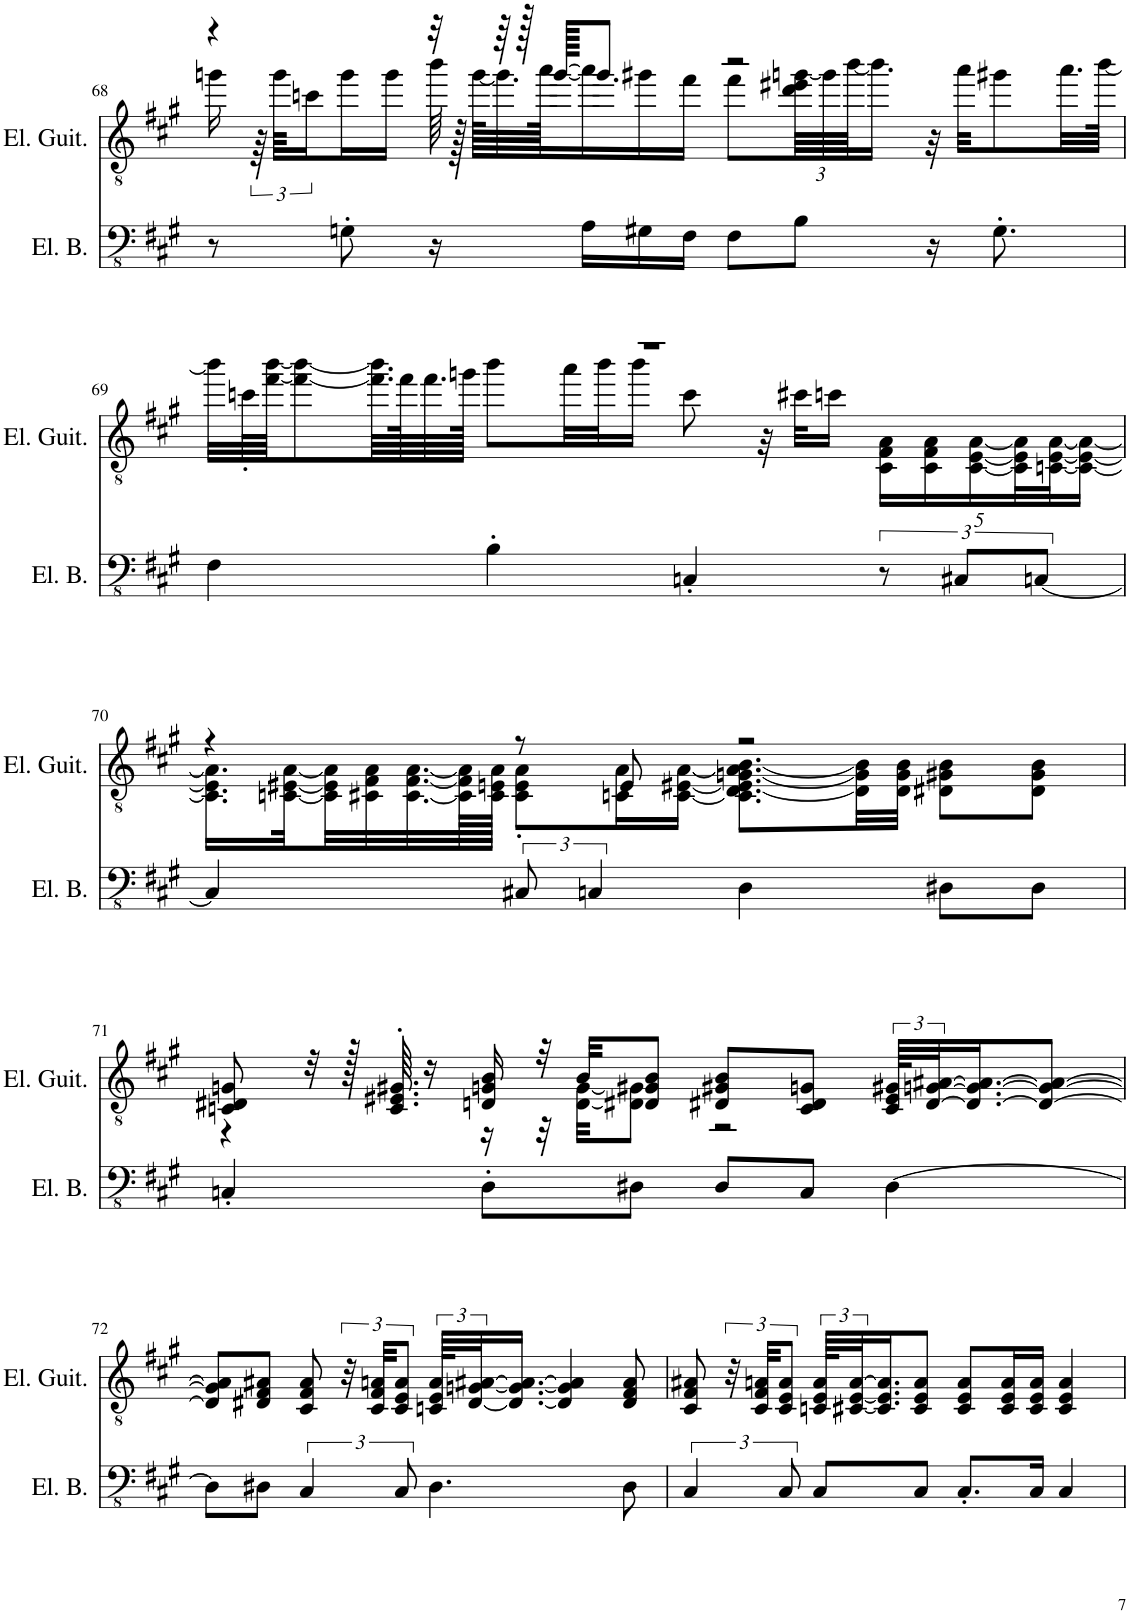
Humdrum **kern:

**kern	**kern
*part2	*part1
*staff2	*staff1
*I"Electric Bass	*I"Electric Guitar
*I'El. B.	*I'El. Guit.
!!LO:PB:g=z
*clefFv4	*clefGv2
*k[f#c#g#]	*k[f#c#g#]
*M4/4	*M4/4
=68	=68
*	*^
8r	4r	16ggn\
.	.	96r
.	.	96gg\KKLL
.	.	24ccn\
8GGn'\	.	16gg\
.	.	16gg\JJ
16r	32r	64bb\
.	.	128r
.	.	[128gg\KLLLL
.	64r	64.gg\]
.	128r	.
.	[128gg/KKKKL	[128aa\JJK
16AA\LL	8.gg/J]	16aa\]
16GG#X\	.	16gg#X\
16FF#\JJ	.	16ff#\JJ
8FF#\L	2r	8ff#\L
*	*	*Xbrackettup
8BB\J	.	96dd\ 96ee#X\ [96ggn\LLL
.	.	96gg\]
.	.	[96bb\JJ
.	.	16.bb\JJ]
16r	.	32r
.	.	32aa\KKL
8.GG#'\	.	8gg#X\
.	.	32.aa\LL
.	.	[64bb\JJJk
!!LO:LB:g=z	!!
=69	=69	=69
4FF#\	1r	32bb\LLL]
.	.	64ccn'\L
.	.	[64ff#\ [64bb\JJJ
.	.	8ff#\_ 8bb\_
.	.	64.ff#\] 64.bb\]LLL
.	.	128ff#\K
.	.	64.ff#\
.	.	128ggn\JJJJk
4BB'\	.	8bb\L
.	.	32aa\LL
.	.	32bb\J
.	.	16bb\JJ
4CCn'/	.	8cc\
.	.	32r
.	.	32cc#X\KLL
.	.	16ccn\JJ
12r	.	20C#\ 20F#\ 20A\LL
.	.	20C#\ 20F#\ 20A\
12CC#X/L	.	.
.	.	[20C#\ [20E\ [20A\
.	.	40C#\] 40E\] 40A\]L
[12CCn/J	.	.
.	.	[40Cn\ [40E\ [40A\J
.	.	20C\_ 20E\_ 20A\_JJ
!!LO:LB:g=z	!!
=70	=70	=70
4CC/]	4r	16.C\] 16.E\] 16.A\]LL
.	.	[32Cn\ [32E#X\ [32A\L
.	.	32C\] 32E#\] 32A\]
.	.	32C#X\ 32F#\ 32A\
.	.	[32.C#\ [32.F#\ [32.A\
.	.	128C#\] 128F#\] 128A\]LL
.	.	128C#\ 128En\ 128A\JJJJJ
12CC#X/	8r	8C#\' 8E\' 8A\'L
6CCn/	.	.
.	8E/	16Cn\ 16A\L
.	.	[16C\ [16E#X\ [16A\JJ
4DD\	2r	8.C\] [8.D\ 8.E#\] [8.Gn\ 8.A\] [8.B\L
.	.	32D\] 32G\] 32B\]LL
.	.	32D\ 32G\ 32B\JJJ
8DD#X\L	.	8D#X\ 8G#X\ 8B\L
8DD#\J	.	8D#\ 8G#\ 8B\J
!!LO:LB:g=z	!!
=71	=71	=71
4CCn'/	8Cn/ 8D#X/ 8Gn/	4r
.	32r	.
.	128r	.
.	64.C/' 64.E#X/' 64.G#X/'	.
.	16r	.
8DD'\L	16Dn/ 16Gn/ 16B/	16r
.	32r	32r
.	32B/KKL	[32D\ [32G\KKL
8DD#X\J	8D#X/ 8G#X/ 8B/J	8D\] 8G\]J
8DD#/L	8D#X/ 8G#X/ 8B/L	2r
8CC/J	8C/ 8D#/ 8Gn/J	.
*	*brackettup	*
[4DD#\	96C/ 96E#/ 96G#X/KLLL	.
.	[48D#/ [48Gn/ [48A#X/J	.
.	16.D#/_ 16.G/_ 16.A#/_J	.
.	8D#/_ 8G/_ 8A#/_J	.
*	*v	*v
!!LO:LB:g=z
=72	=72
8DD#\L]	8D#/] 8G/] 8A#/]L
8DD#X\J	8D#X/ 8F#/ 8A#X/J
6CC#/	8C#/ 8F#/ 8A#/
.	48r
.	48C#/ 48F#/ 48An/KKL
12CC#/	12C#/ 12E/ 12A/J
4.DD#\	96Cn/ 96E/ 96A/KLLL
.	[48D#/ [48Gn/ [48A#X/J
.	16.D#/_ 16.G/_ 16.A#/_JJ
.	4D#/] 4G/] 4A#/]
8DD#\	8D#/ 8F#/ 8A#/
=73	=73
6CC#/	8C#/ 8F#/ 8A#X/
.	48r
.	48C#/ 48F#/ 48An/KKL
12CC#/	12C#/ 12E/ 12A/J
8CC#/L	96Cn/ 96E/ 96A/KLLL
.	[48C#X/ [48E/ [48A/J
.	16.C#/] 16.E/] 16.A/]J
8CC#/J	8C#/ 8E/ 8A/J
8.CC#'/L	8C#/ 8E/ 8A/L
.	16C#/ 16E/ 16A/L
16CC#/Jk	16C#/ 16E/ 16A/JJ
4CC#/	4C#/ 4E/ 4A/
=	=
*-	*-
